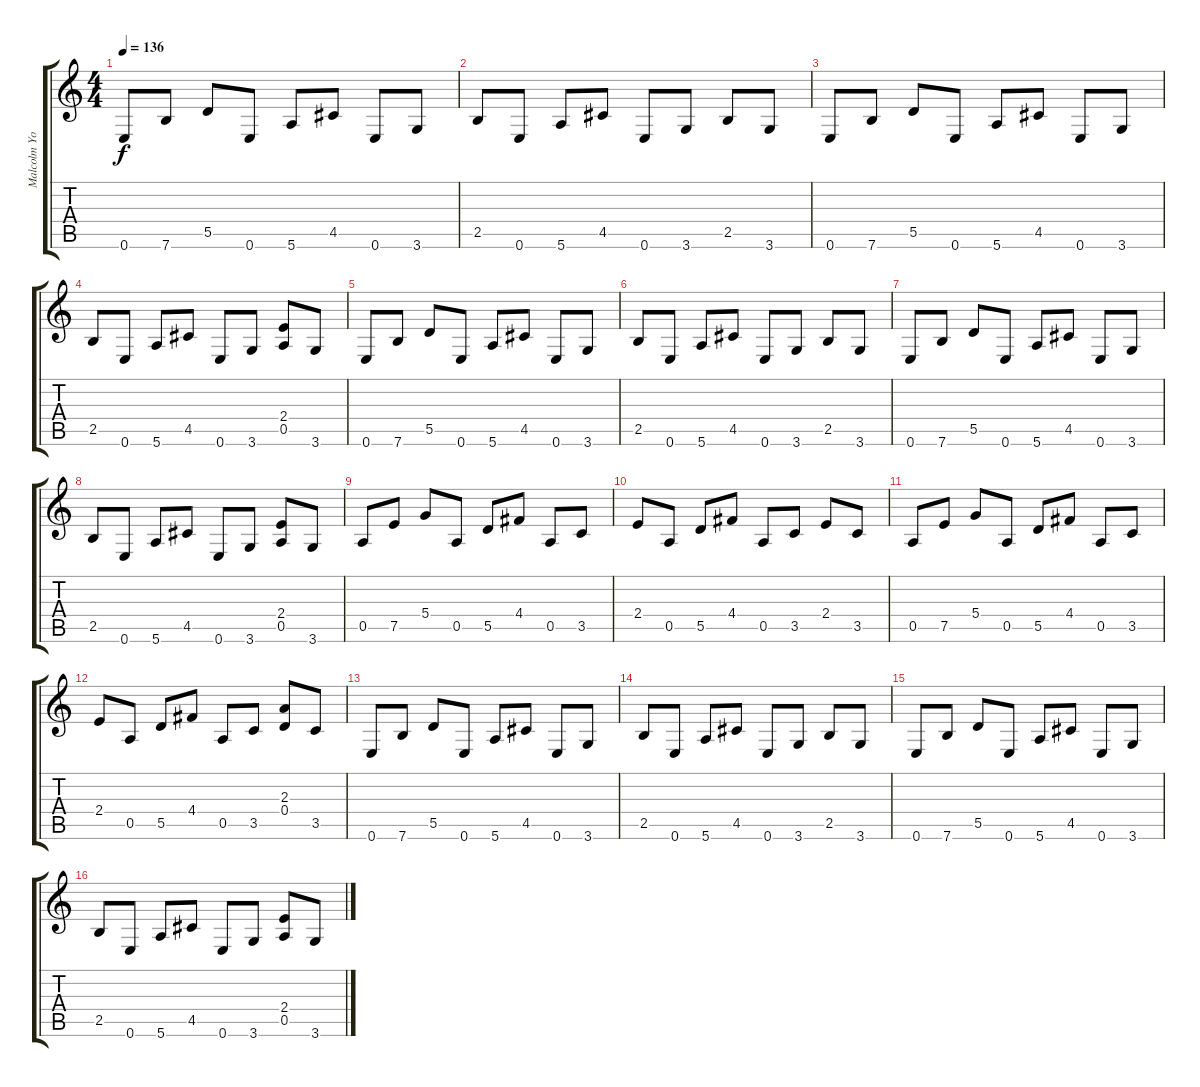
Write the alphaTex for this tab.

\track ("Malcolm Young" "Malcolm Yo") {instrument overdrivenguitar}
\staff {score tabs}
\tuning (E4 B3 G3 D3 A2 E2) {hide}
\ts (4 4)
\tempo 136
\clef g2
\ks c
0.6.8{dy f} 7.6.8 5.5.8 0.6.8 5.6.8 4.5.8 0.6.8 3.6.8 |
2.5.8 0.6.8 5.6.8 4.5.8 0.6.8 3.6.8 2.5.8 3.6.8 |
0.6.8 7.6.8 5.5.8 0.6.8 5.6.8 4.5.8 0.6.8 3.6.8 |
2.5.8 0.6.8 5.6.8 4.5.8 0.6.8 3.6.8 (2.4 0.5).8 3.6.8 |
0.6.8 7.6.8 5.5.8 0.6.8 5.6.8 4.5.8 0.6.8 3.6.8 |
2.5.8 0.6.8 5.6.8 4.5.8 0.6.8 3.6.8 2.5.8 3.6.8 |
0.6.8 7.6.8 5.5.8 0.6.8 5.6.8 4.5.8 0.6.8 3.6.8 |
2.5.8 0.6.8 5.6.8 4.5.8 0.6.8 3.6.8 (2.4 0.5).8 3.6.8 |
0.5.8 7.5.8 5.4.8 0.5.8 5.5.8 4.4.8 0.5.8 3.5.8 |
2.4.8 0.5.8 5.5.8 4.4.8 0.5.8 3.5.8 2.4.8 3.5.8 |
0.5.8 7.5.8 5.4.8 0.5.8 5.5.8 4.4.8 0.5.8 3.5.8 |
2.4.8 0.5.8 5.5.8 4.4.8 0.5.8 3.5.8 (2.3 0.4).8 3.5.8 |
0.6.8 7.6.8 5.5.8 0.6.8 5.6.8 4.5.8 0.6.8 3.6.8 |
2.5.8 0.6.8 5.6.8 4.5.8 0.6.8 3.6.8 2.5.8 3.6.8 |
0.6.8 7.6.8 5.5.8 0.6.8 5.6.8 4.5.8 0.6.8 3.6.8 |
2.5.8 0.6.8 5.6.8 4.5.8 0.6.8 3.6.8 (2.4 0.5).8 3.6.8
